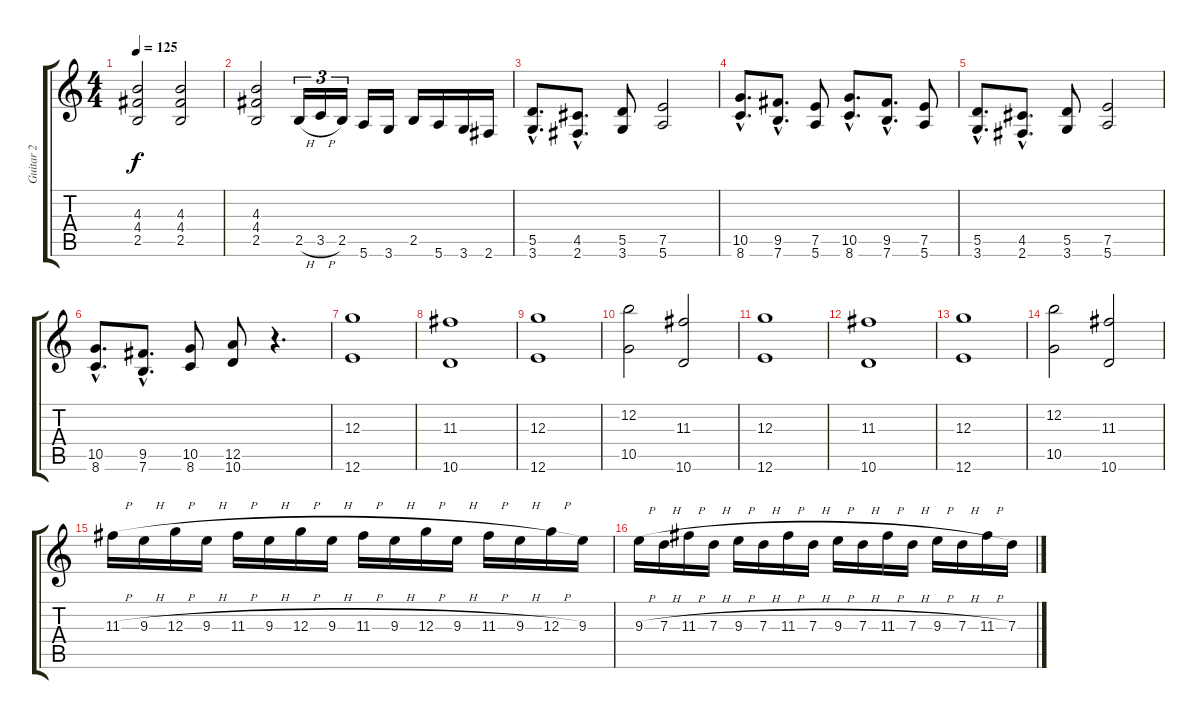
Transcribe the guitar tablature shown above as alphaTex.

\track ("Guitar 2" "Guitar 2") {instrument overdrivenguitar}
\staff {score tabs}
\tuning (E4 B3 G3 D3 A2 E2) {hide}
\ts (4 4)
\tempo 125
\clef g2
\ks c
(4.3 4.4 2.5).2{dy f} (4.3 4.4 2.5).2 |
(4.3 4.4 2.5).2 2.5{h}.16{tu (3 2)} 3.5{h}.16{tu (3 2)} 2.5.16{tu (3 2)} 5.6.16 3.6.16 2.5.16 5.6.16 3.6.16 2.6.16 |
(5.5{hac} 3.6{hac}).8{d} (4.5{hac} 2.6{hac}).8{d} (5.5 3.6).8 (7.5 5.6).2 |
(10.5{hac} 8.6{hac}).8{d} (9.5{hac} 7.6{hac}).8{d} (7.5 5.6).8 (10.5{hac} 8.6{hac}).8{d} (9.5{hac} 7.6{hac}).8{d} (7.5 5.6).8 |
(5.5{hac} 3.6{hac}).8{d} (4.5{hac} 2.6{hac}).8{d} (5.5 3.6).8 (7.5 5.6).2 |
(10.5{hac} 8.6{hac}).8{d} (9.5{hac} 7.6{hac}).8{d} (10.5 8.6).8 (12.5 10.6).8 r.4{d} |
(12.3 12.6).1 |
(11.3 10.6).1 |
(12.3 12.6).1 |
(12.2 10.5).2 (11.3 10.6).2 |
(12.3 12.6).1 |
(11.3 10.6).1 |
(12.3 12.6).1 |
(12.2 10.5).2 (11.3 10.6).2 |
11.3{h}.16 9.3{h}.16 12.3{h}.16 9.3{h}.16 11.3{h}.16 9.3{h}.16 12.3{h}.16 9.3{h}.16 11.3{h}.16 9.3{h}.16 12.3{h}.16 9.3{h}.16 11.3{h}.16 9.3{h}.16 12.3{h}.16 9.3.16 |
9.3{h}.16 7.3{h}.16 11.3{h}.16 7.3{h}.16 9.3{h}.16 7.3{h}.16 11.3{h}.16 7.3{h}.16 9.3{h}.16 7.3{h}.16 11.3{h}.16 7.3{h}.16 9.3{h}.16 7.3{h}.16 11.3{h}.16 7.3.16
